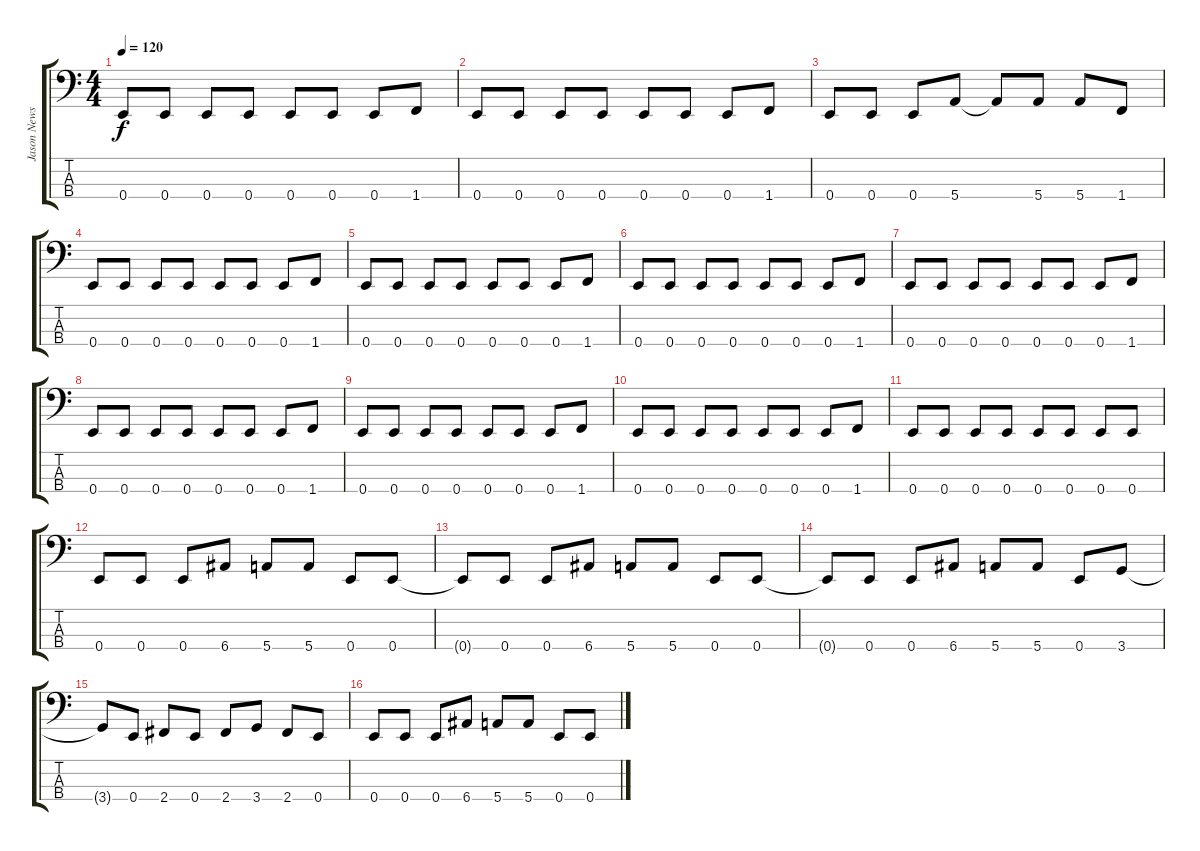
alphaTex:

\track ("Jason Newsted (Bass)" "Jason News") {instrument electricbasspick}
\staff {score tabs}
\tuning (G2 D2 A1 E1) {hide}
\ts (4 4)
\tempo 120
\clef f4
\ks c
0.4.8{dy f} 0.4.8 0.4.8 0.4.8 0.4.8 0.4.8 0.4.8 1.4.8 |
0.4.8 0.4.8 0.4.8 0.4.8 0.4.8 0.4.8 0.4.8 1.4.8 |
0.4.8 0.4.8 0.4.8 5.4.8 5.4{t}.8 5.4.8 5.4.8 1.4.8 |
0.4.8 0.4.8 0.4.8 0.4.8 0.4.8 0.4.8 0.4.8 1.4.8 |
0.4.8 0.4.8 0.4.8 0.4.8 0.4.8 0.4.8 0.4.8 1.4.8 |
0.4.8 0.4.8 0.4.8 0.4.8 0.4.8 0.4.8 0.4.8 1.4.8 |
0.4.8 0.4.8 0.4.8 0.4.8 0.4.8 0.4.8 0.4.8 1.4.8 |
0.4.8 0.4.8 0.4.8 0.4.8 0.4.8 0.4.8 0.4.8 1.4.8 |
0.4.8 0.4.8 0.4.8 0.4.8 0.4.8 0.4.8 0.4.8 1.4.8 |
0.4.8 0.4.8 0.4.8 0.4.8 0.4.8 0.4.8 0.4.8 1.4.8 |
0.4.8 0.4.8 0.4.8 0.4.8 0.4.8 0.4.8 0.4.8 0.4.8 |
0.4.8 0.4.8 0.4.8 6.4.8 5.4.8 5.4.8 0.4.8 0.4.8 |
0.4{t}.8 0.4.8 0.4.8 6.4.8 5.4.8 5.4.8 0.4.8 0.4.8 |
0.4{t}.8 0.4.8 0.4.8 6.4.8 5.4.8 5.4.8 0.4.8 3.4.8 |
3.4{t}.8 0.4.8 2.4.8 0.4.8 2.4.8 3.4.8 2.4.8 0.4.8 |
0.4.8 0.4.8 0.4.8 6.4.8 5.4.8 5.4.8 0.4.8 0.4.8
